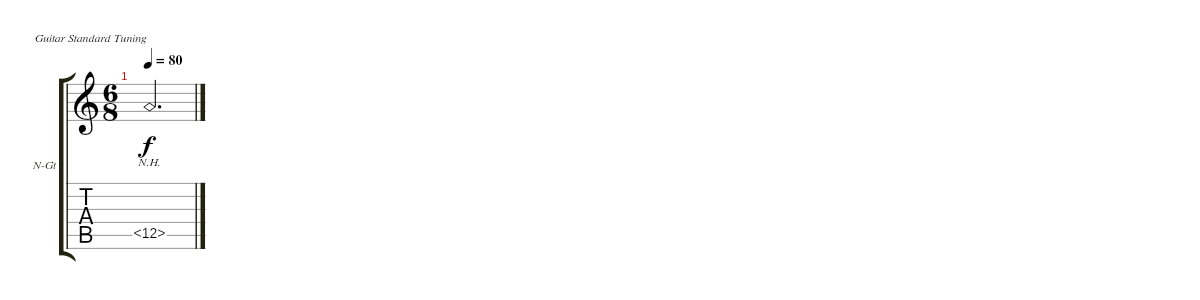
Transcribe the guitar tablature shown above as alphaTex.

\defaultSystemsLayout 4
\bracketExtendMode groupsimilarinstruments
\firstSystemTrackNameOrientation horizontal
\otherSystemsTrackNameOrientation horizontal
\track ("Solo Guitar" "N-Gt") {instrument acousticguitarnylon}
\staff {score tabs}
\tuning (E4 B3 G3 D3 A2 E2)
\ts (6 8)
\tempo 80
\clef g2
\ks c
12.5{nh}.2{d dy f}
